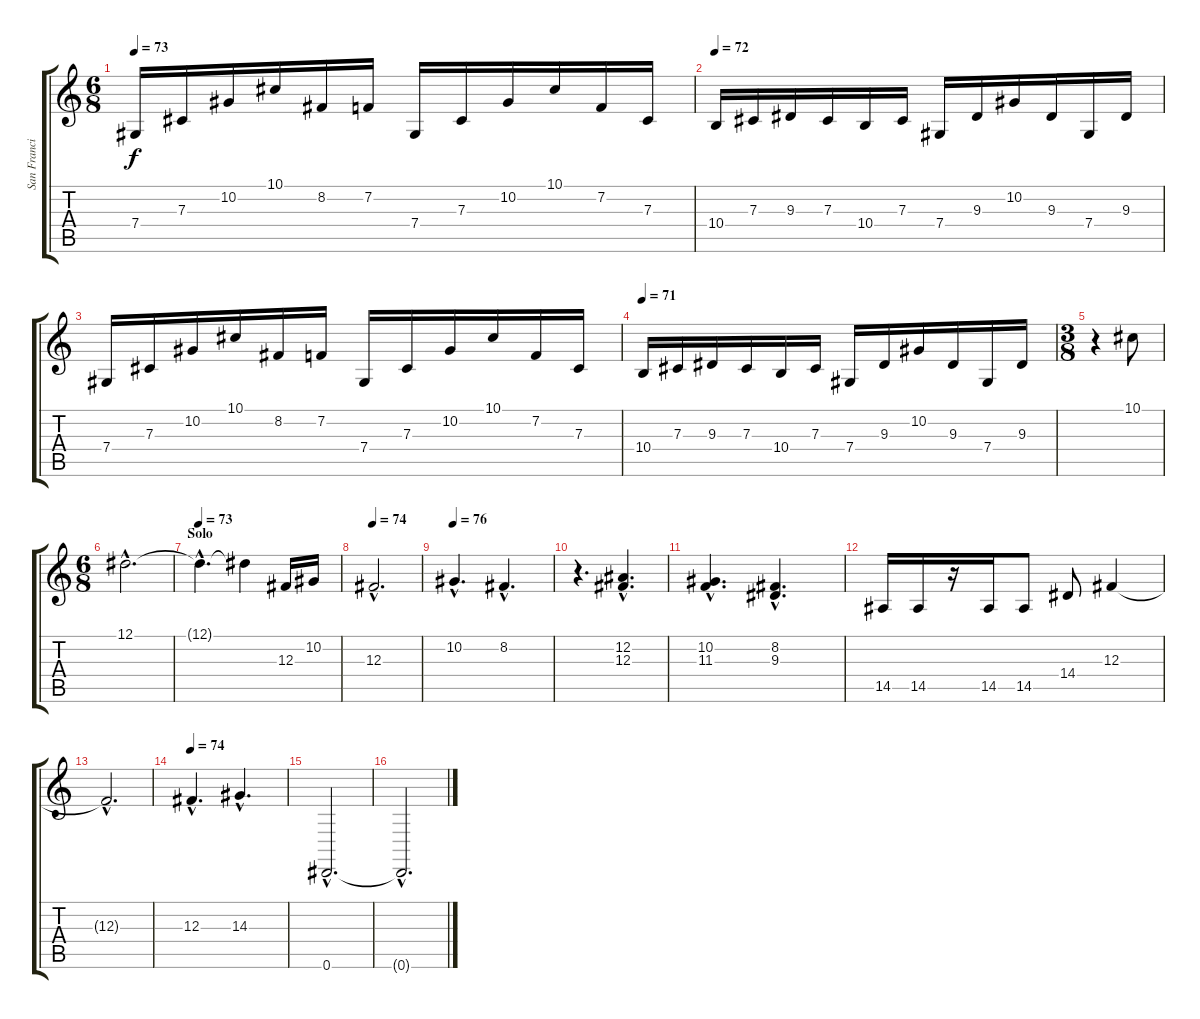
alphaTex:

\track ("San Francisco Symphony Orchestra" "San Franci") {instrument stringensemble1}
\staff {score tabs}
\tuning (Eb4 Bb3 Gb3 Db3 Ab2 Eb2) {hide}
\ts (6 8)
\tempo 73
\clef g2
\ks c
7.4.16{dy f} 7.3.16 10.2.16 10.1.16 8.2.16 7.2.16 7.4.16 7.3.16 10.2.16 10.1.16 7.2.16 7.3.16 |
\tempo 72
10.4.16 7.3.16 9.3.16 7.3.16 10.4.16 7.3.16 7.4.16 9.3.16 10.2.16 9.3.16 7.4.16 9.3.16 |
7.4.16 7.3.16 10.2.16 10.1.16 8.2.16 7.2.16 7.4.16 7.3.16 10.2.16 10.1.16 7.2.16 7.3.16 |
\tempo 71
10.4.16 7.3.16 9.3.16 7.3.16 10.4.16 7.3.16 7.4.16 9.3.16 10.2.16 9.3.16 7.4.16 9.3.16 |
\ts (3 8)
r.4 10.1.8 |
\ts (6 8)
12.1{hac}.2{d} |
\section ("" "Solo")
\tempo 73
12.1{hac t}.4{d} 12.1{t}.4 12.3.16 10.2.16 |
\tempo 74
12.3{hac}.2{d} |
\tempo 76
10.2{hac}.4{d} 8.2{hac}.4{d} |
r.4{d} (12.2{hac} 12.3{hac}).4{d} |
(10.2{hac} 11.3{hac}).4{d} (8.2{hac} 9.3{hac}).4{d} |
14.5.16 14.5.16 r.16 14.5.16 14.5.8 14.4.8 12.3.4 |
12.3{hac t}.2{d} |
\tempo 74
12.3{hac}.4{d} 14.3{hac}.4{d} |
0.6{hac}.2{d} |
0.6{hac t}.2{d}
